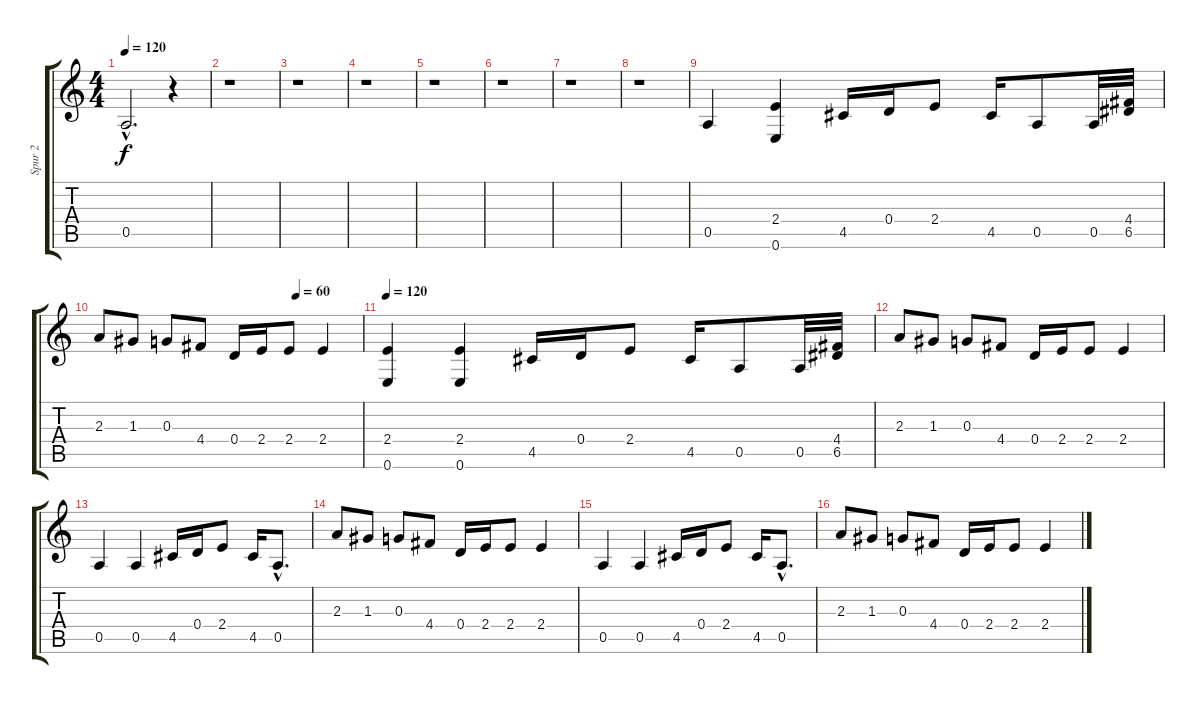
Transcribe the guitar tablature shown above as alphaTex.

\track ("Spur 2" "Spur 2") {instrument overdrivenguitar}
\staff {score tabs}
\tuning (E4 B3 G3 D3 A2 E2) {hide}
\ts (4 4)
\tempo 120
\clef g2
\ks c
0.5{hac}.2{d dy f} r.4 |
r.1 |
r.1 |
r.1 |
r.1 |
r.1 |
r.1 |
r.1 |
0.5.4 (2.4 0.6).4 4.5.16 0.4.16 2.4.8 4.5.16 0.5.8 0.5.32 (4.4 6.5).32 |
\tempo (60 0.75)
2.3.8 1.3.8 0.3.8 4.4.8 0.4.16 2.4.16 2.4.8 2.4.4 |
\tempo 120
(2.4 0.6).4 (2.4 0.6).4 4.5.16 0.4.16 2.4.8 4.5.16 0.5.8 0.5.32 (4.4 6.5).32 |
2.3.8 1.3.8 0.3.8 4.4.8 0.4.16 2.4.16 2.4.8 2.4.4 |
0.5.4 0.5.4 4.5.16 0.4.16 2.4.8 4.5.16 0.5{hac}.8{d} |
2.3.8 1.3.8 0.3.8 4.4.8 0.4.16 2.4.16 2.4.8 2.4.4 |
0.5.4 0.5.4 4.5.16 0.4.16 2.4.8 4.5.16 0.5{hac}.8{d} |
2.3.8 1.3.8 0.3.8 4.4.8 0.4.16 2.4.16 2.4.8 2.4.4
